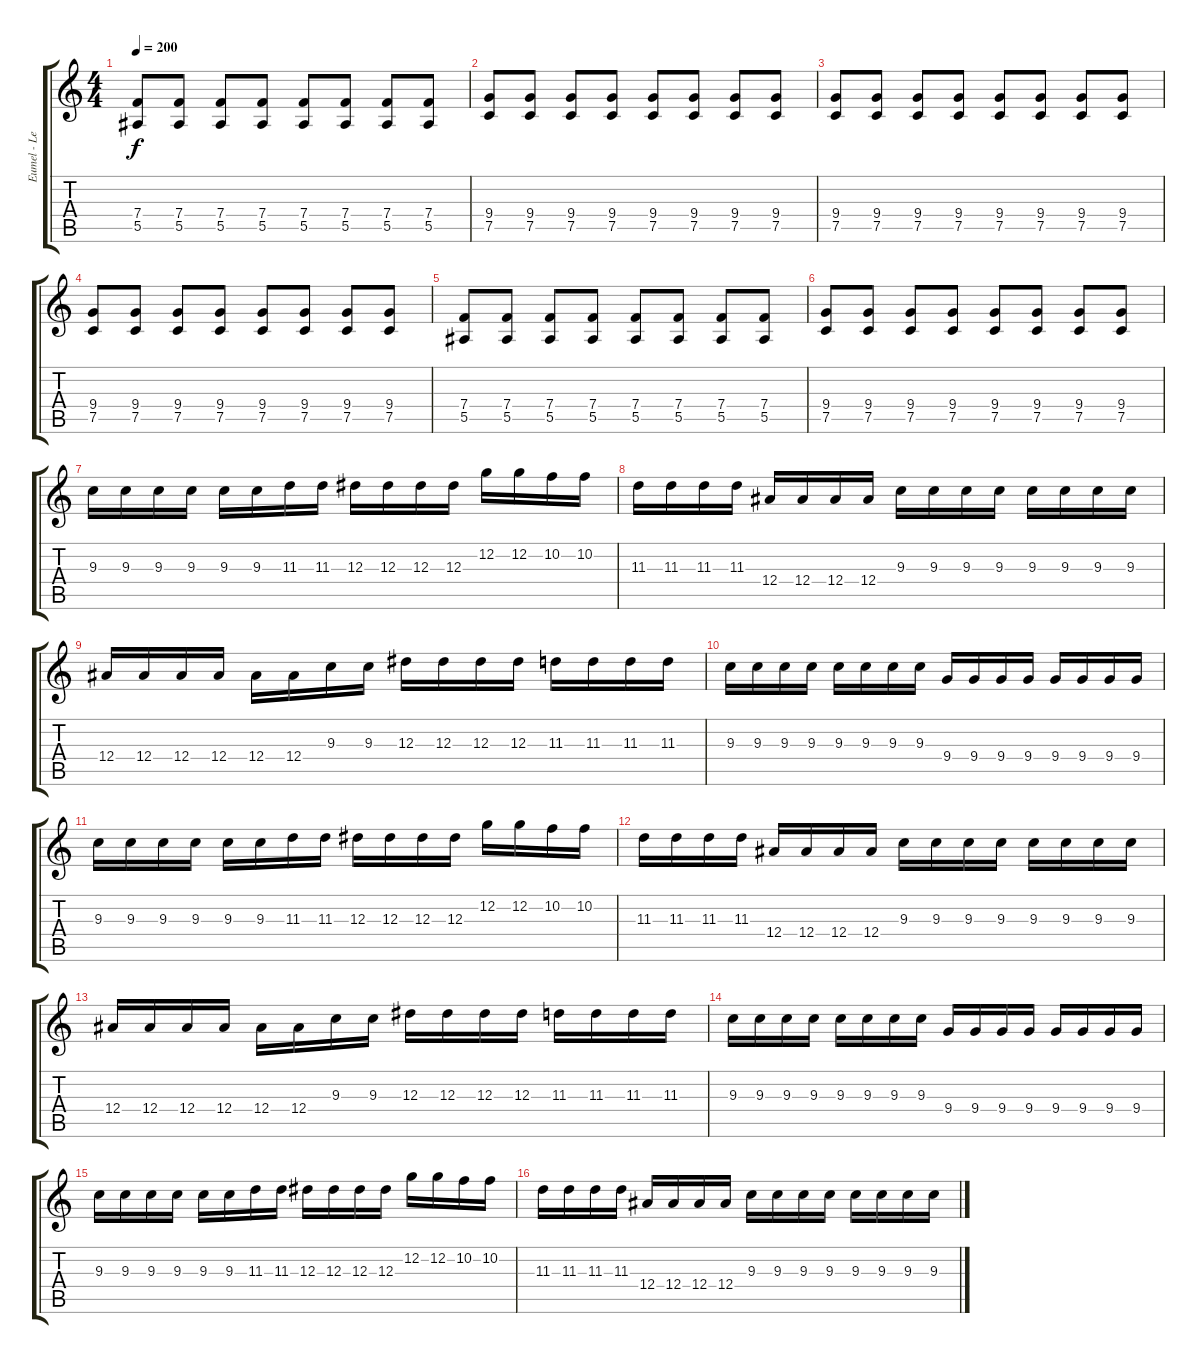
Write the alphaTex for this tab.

\track ("Eumel - Lead Guitar" "Eumel - Le") {instrument distortionguitar}
\staff {score tabs}
\tuning (C4 G3 Eb3 Bb2 F2 C2) {hide}
\ts (4 4)
\tempo 200
\clef g2
\ks c
(7.4 5.5).8{dy f} (7.4 5.5).8 (7.4 5.5).8 (7.4 5.5).8 (7.4 5.5).8 (7.4 5.5).8 (7.4 5.5).8 (7.4 5.5).8 |
(9.4 7.5).8 (9.4 7.5).8 (9.4 7.5).8 (9.4 7.5).8 (9.4 7.5).8 (9.4 7.5).8 (9.4 7.5).8 (9.4 7.5).8 |
(9.4 7.5).8 (9.4 7.5).8 (9.4 7.5).8 (9.4 7.5).8 (9.4 7.5).8 (9.4 7.5).8 (9.4 7.5).8 (9.4 7.5).8 |
(9.4 7.5).8 (9.4 7.5).8 (9.4 7.5).8 (9.4 7.5).8 (9.4 7.5).8 (9.4 7.5).8 (9.4 7.5).8 (9.4 7.5).8 |
(7.4 5.5).8 (7.4 5.5).8 (7.4 5.5).8 (7.4 5.5).8 (7.4 5.5).8 (7.4 5.5).8 (7.4 5.5).8 (7.4 5.5).8 |
(9.4 7.5).8 (9.4 7.5).8 (9.4 7.5).8 (9.4 7.5).8 (9.4 7.5).8 (9.4 7.5).8 (9.4 7.5).8 (9.4 7.5).8 |
9.3.16 9.3.16 9.3.16 9.3.16 9.3.16 9.3.16 11.3.16 11.3.16 12.3.16 12.3.16 12.3.16 12.3.16 12.2.16 12.2.16 10.2.16 10.2.16 |
11.3.16 11.3.16 11.3.16 11.3.16 12.4.16 12.4.16 12.4.16 12.4.16 9.3.16 9.3.16 9.3.16 9.3.16 9.3.16 9.3.16 9.3.16 9.3.16 |
12.4.16 12.4.16 12.4.16 12.4.16 12.4.16 12.4.16 9.3.16 9.3.16 12.3.16 12.3.16 12.3.16 12.3.16 11.3.16 11.3.16 11.3.16 11.3.16 |
9.3.16 9.3.16 9.3.16 9.3.16 9.3.16 9.3.16 9.3.16 9.3.16 9.4.16 9.4.16 9.4.16 9.4.16 9.4.16 9.4.16 9.4.16 9.4.16 |
9.3.16 9.3.16 9.3.16 9.3.16 9.3.16 9.3.16 11.3.16 11.3.16 12.3.16 12.3.16 12.3.16 12.3.16 12.2.16 12.2.16 10.2.16 10.2.16 |
11.3.16 11.3.16 11.3.16 11.3.16 12.4.16 12.4.16 12.4.16 12.4.16 9.3.16 9.3.16 9.3.16 9.3.16 9.3.16 9.3.16 9.3.16 9.3.16 |
12.4.16 12.4.16 12.4.16 12.4.16 12.4.16 12.4.16 9.3.16 9.3.16 12.3.16 12.3.16 12.3.16 12.3.16 11.3.16 11.3.16 11.3.16 11.3.16 |
9.3.16 9.3.16 9.3.16 9.3.16 9.3.16 9.3.16 9.3.16 9.3.16 9.4.16 9.4.16 9.4.16 9.4.16 9.4.16 9.4.16 9.4.16 9.4.16 |
9.3.16 9.3.16 9.3.16 9.3.16 9.3.16 9.3.16 11.3.16 11.3.16 12.3.16 12.3.16 12.3.16 12.3.16 12.2.16 12.2.16 10.2.16 10.2.16 |
11.3.16 11.3.16 11.3.16 11.3.16 12.4.16 12.4.16 12.4.16 12.4.16 9.3.16 9.3.16 9.3.16 9.3.16 9.3.16 9.3.16 9.3.16 9.3.16
